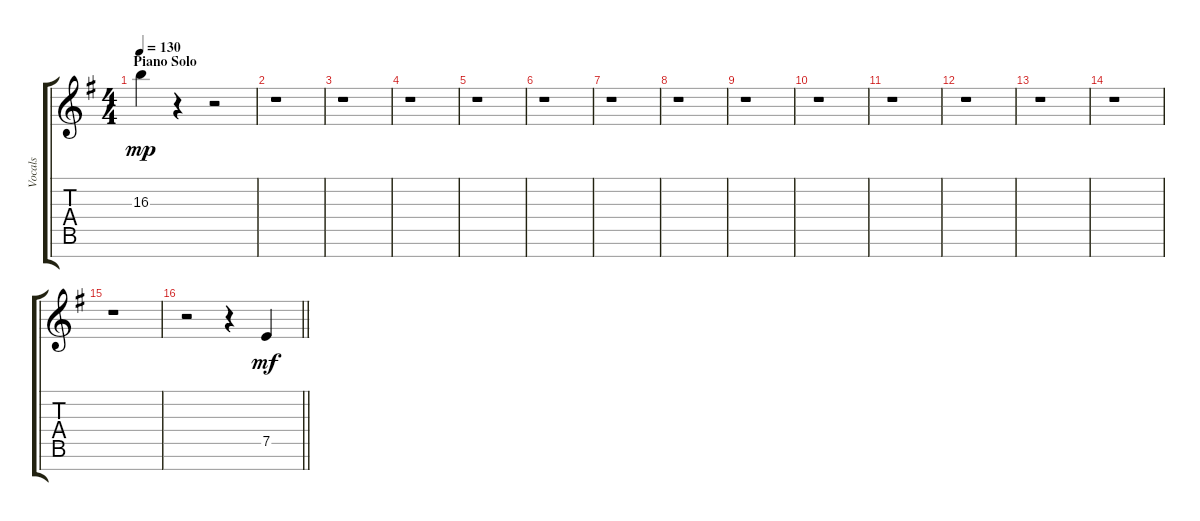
\track ("Vocals" "Vocals") {instrument flute}
\staff {score tabs}
\tuning (E5 B4 G4 D4 A3 E3 B2) {hide}
\ts (4 4)
\section ("" "Piano Solo")
\tempo 130
\clef g2
\ks g
16.3.4{dy mp} r.4 r.2 |
r.1 |
r.1 |
r.1 |
r.1 |
r.1 |
r.1 |
r.1 |
r.1 |
r.1 |
r.1 |
r.1 |
r.1 |
r.1 |
r.1 |
\barLineRight lightlight
r.2 r.4 7.5.4{dy mf}
